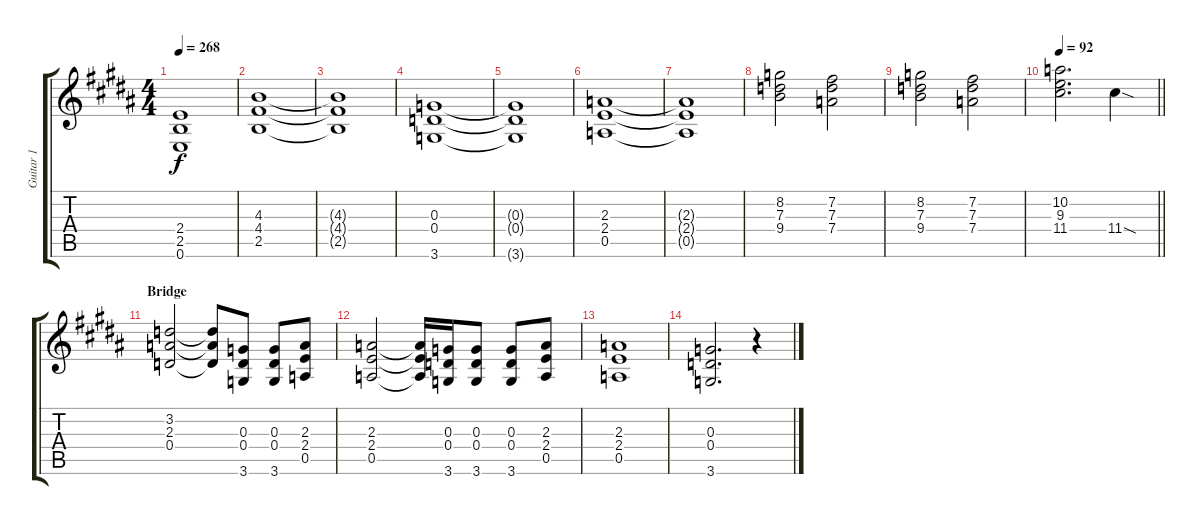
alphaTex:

\track ("Guitar 1" "Guitar 1") {instrument distortionguitar}
\staff {score tabs}
\tuning (E4 B3 G3 D3 A2 E2) {hide}
\ts (4 4)
\tempo 268
\clef g2
\ks b
(2.4{t} 2.5{t} 0.6{t}).1{dy f} |
(4.3 4.4 2.5).1 |
(4.3{t} 4.4{t} 2.5{t}).1 |
(0.3 0.4 3.6).1 |
(0.3{t} 0.4{t} 3.6{t}).1 |
(2.3 2.4 0.5).1 |
(2.3{t} 2.4{t} 0.5{t}).1 |
(8.2 7.3 9.4).2 (7.2 7.3 7.4).2 |
(8.2 7.3 9.4).2 (7.2 7.3 7.4).2 |
\tempo 92
\barLineRight lightlight
(10.2 9.3 11.4).2{d} 11.4{sod}.4 |
\section ("" "Bridge")
(3.2 2.3 0.4).2 (3.2{t} 2.3{t} 0.4{t}).8 (0.3 0.4 3.6).8 (0.3 0.4 3.6).8 (2.3 2.4 0.5).8 |
(2.3 2.4 0.5).2 (2.3{t} 2.4{t} 0.5{t}).16 (0.3 0.4 3.6).16 (0.3 0.4 3.6).8 (0.3 0.4 3.6).8 (2.3 2.4 0.5).8 |
(2.3 2.4 0.5).1 |
(0.3 0.4 3.6).2{d} r.4
